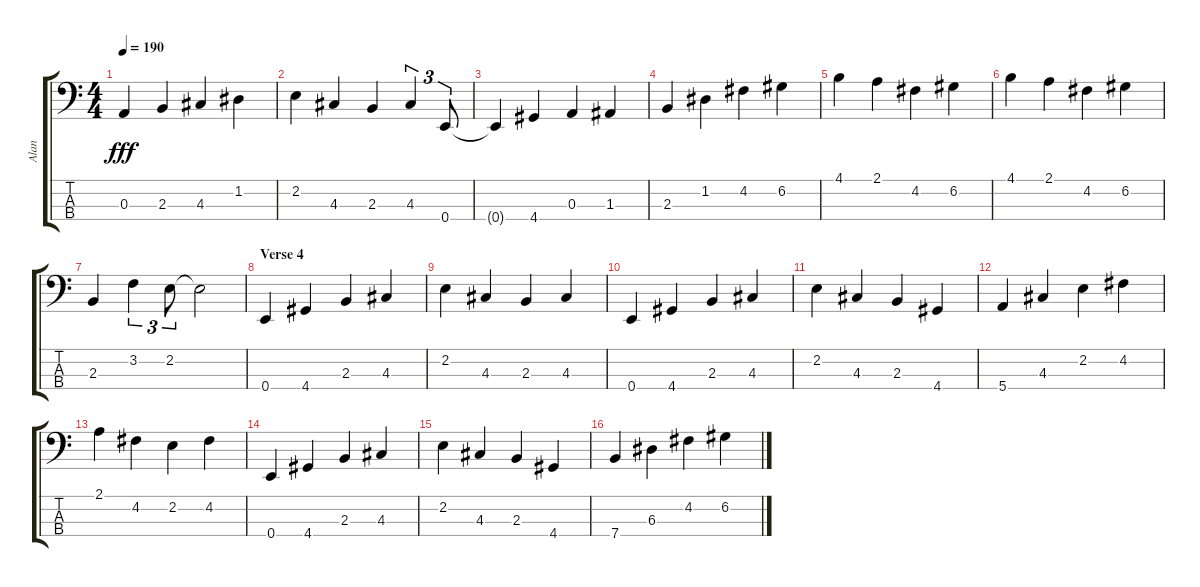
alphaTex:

\track ("Alan" "Alan") {instrument electricbassfinger}
\staff {score tabs}
\tuning (G2 D2 A1 E1) {hide}
\ts (4 4)
\tempo 190
\clef f4
\ks c
0.3.4{dy fff} 2.3.4 4.3.4 1.2.4 |
2.2.4 4.3.4 2.3.4 4.3.4{tu (3 2)} 0.4.8{tu (3 2)} |
0.4{t}.4 4.4.4 0.3.4 1.3.4 |
2.3.4 1.2.4 4.2.4 6.2.4 |
4.1.4 2.1.4 4.2.4 6.2.4 |
4.1.4 2.1.4 4.2.4 6.2.4 |
2.3.4 3.2.4{tu (3 2)} 2.2.8{tu (3 2)} 2.2{t}.2 |
\section ("" "Verse 4")
0.4.4 4.4.4 2.3.4 4.3.4 |
2.2.4 4.3.4 2.3.4 4.3.4 |
0.4.4 4.4.4 2.3.4 4.3.4 |
2.2.4 4.3.4 2.3.4 4.4.4 |
5.4.4 4.3.4 2.2.4 4.2.4 |
2.1.4 4.2.4 2.2.4 4.2.4 |
0.4.4 4.4.4 2.3.4 4.3.4 |
2.2.4 4.3.4 2.3.4 4.4.4 |
7.4.4 6.3.4 4.2.4 6.2.4
